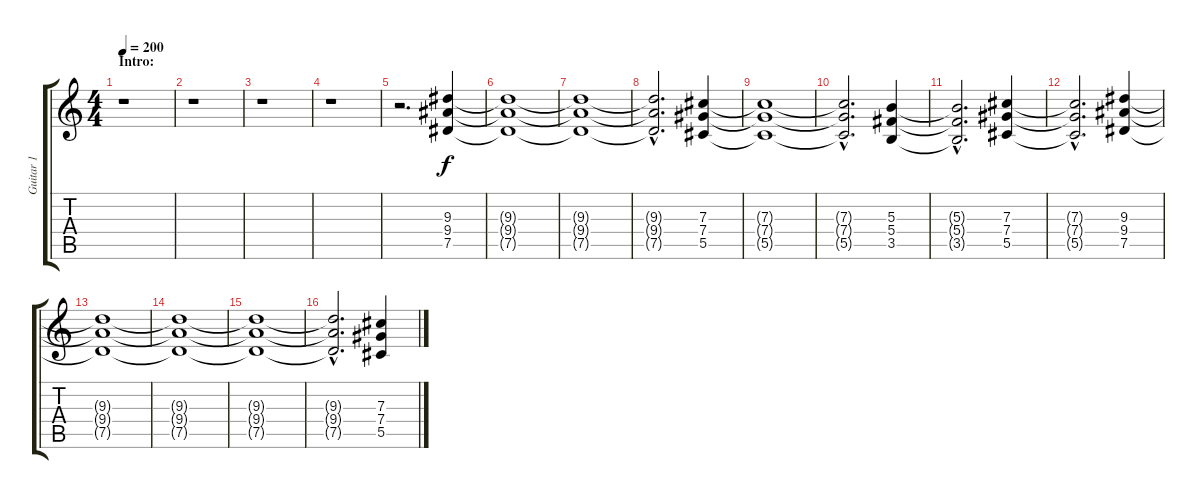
\track ("Guitar 1" "Guitar 1") {instrument distortionguitar}
\staff {score tabs}
\tuning (Eb4 Bb3 Gb3 Db3 Ab2 Eb2) {hide}
\ts (4 4)
\section ("" "Intro:")
\tempo 200
\clef g2
\ks c
r.1{dy f instrument distortionguitar} |
r.1 |
r.1 |
r.1 |
r.2{d} (9.3 9.4 7.5).4 |
(9.3{t} 9.4{t} 7.5{t}).1 |
(9.3{t} 9.4{t} 7.5{t}).1 |
(9.3{hac t} 9.4{hac t} 7.5{hac t}).2{d} (7.3 7.4 5.5).4 |
(7.3{t} 7.4{t} 5.5{t}).1 |
(7.3{hac t} 7.4{hac t} 5.5{hac t}).2{d} (5.3 5.4 3.5).4 |
(5.3{hac t} 5.4{hac t} 3.5{hac t}).2{d} (7.3 7.4 5.5).4 |
(7.3{hac t} 7.4{hac t} 5.5{hac t}).2{d} (9.3 9.4 7.5).4 |
(9.3{t} 9.4{t} 7.5{t}).1 |
(9.3{t} 9.4{t} 7.5{t}).1 |
(9.3{t} 9.4{t} 7.5{t}).1 |
(9.3{hac t} 9.4{hac t} 7.5{hac t}).2{d} (7.3 7.4 5.5).4
